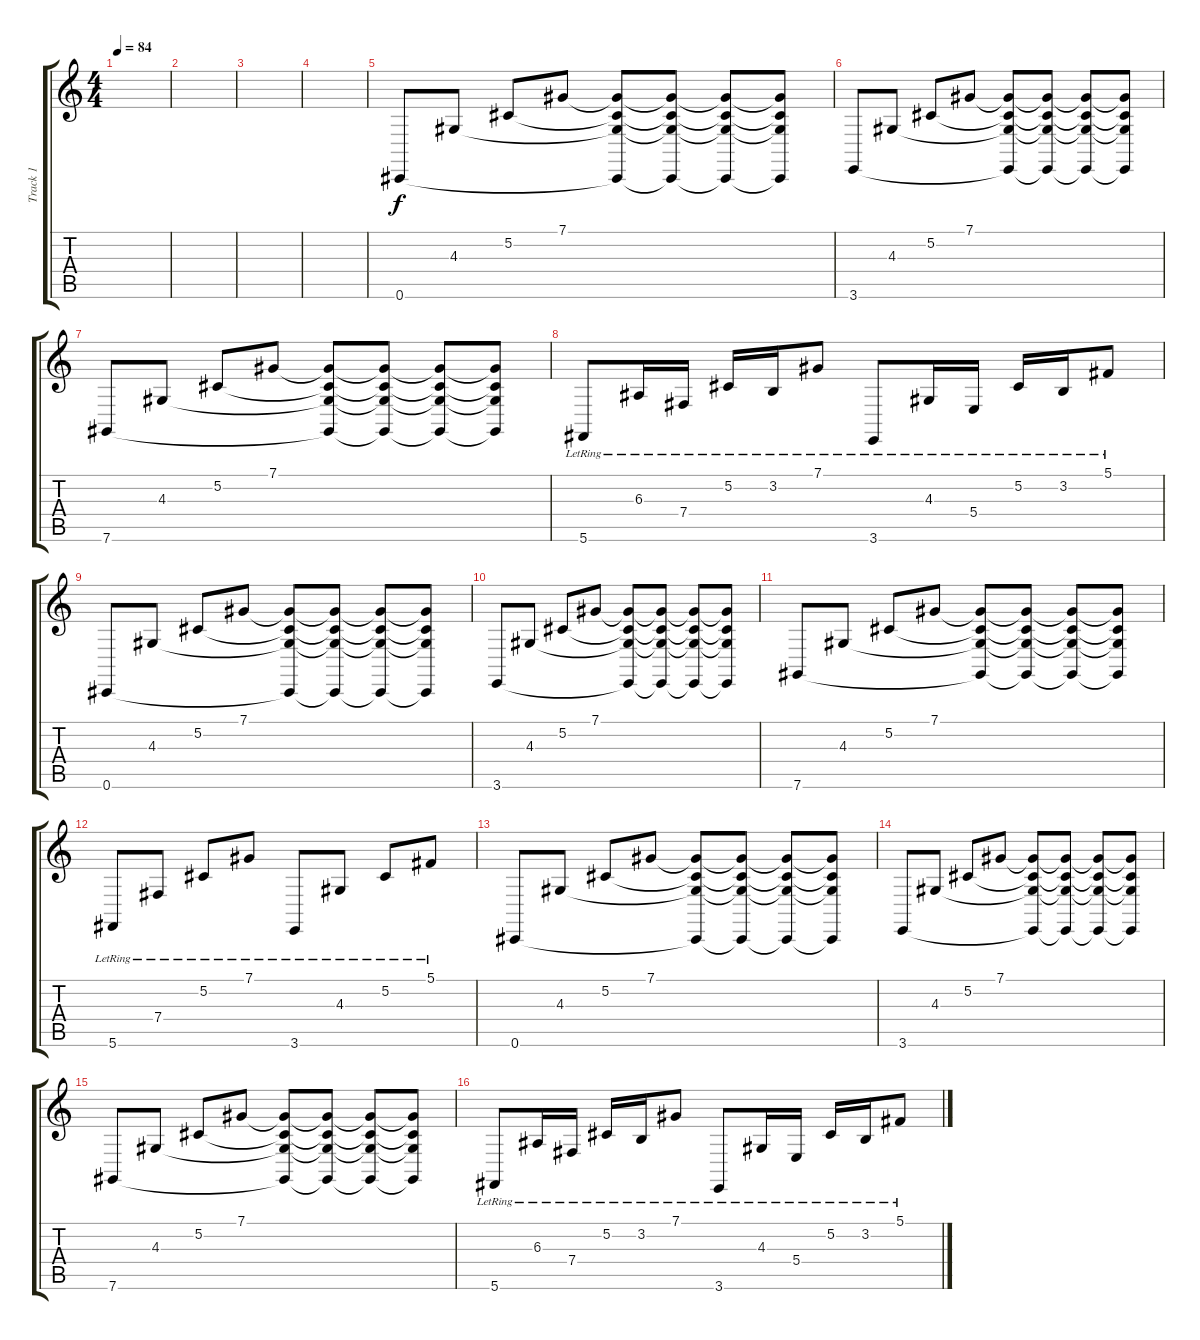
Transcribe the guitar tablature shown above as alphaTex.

\track ("Track 1" "Track 1") {instrument brightacousticpiano}
\staff {score tabs}
\tuning (Db4 Ab3 E3 B2 Gb2 Db2) {hide}
\ts (4 4)
\tempo 84
\clef g2
\ks c
|
|
|
|
0.6.8 4.3.8 5.2.8 7.1.8 (7.1{t} 5.2{t} 4.3{t} 0.6{t}).8 (7.1{t} 5.2{t} 4.3{t} 0.6{t}).8 (7.1{t} 5.2{t} 4.3{t} 0.6{t}).8 (7.1{t} 5.2{t} 4.3{t} 0.6{t}).8 |
3.6.8 4.3.8 5.2.8 7.1.8 (7.1{t} 5.2{t} 4.3{t} 3.6{t}).8 (7.1{t} 5.2{t} 4.3{t} 3.6{t}).8 (7.1{t} 5.2{t} 4.3{t} 3.6{t}).8 (7.1{t} 5.2{t} 4.3{t} 3.6{t}).8 |
7.6.8 4.3.8 5.2.8 7.1.8 (7.1{t} 5.2{t} 4.3{t} 7.6{t}).8 (7.1{t} 5.2{t} 4.3{t} 7.6{t}).8 (7.1{t} 5.2{t} 4.3{t} 7.6{t}).8 (7.1{t} 5.2{t} 4.3{t} 7.6{t}).8 |
5.6{lr}.8 6.3{lr}.16 7.4{lr}.16 5.2{lr}.16 3.2{lr}.16 7.1{lr}.8 3.6{lr}.8 4.3{lr}.16 5.4{lr}.16 5.2{lr}.16 3.2{lr}.16 5.1{lr}.8 |
0.6.8 4.3.8 5.2.8 7.1.8 (7.1{t} 5.2{t} 4.3{t} 0.6{t}).8 (7.1{t} 5.2{t} 4.3{t} 0.6{t}).8 (7.1{t} 5.2{t} 4.3{t} 0.6{t}).8 (7.1{t} 5.2{t} 4.3{t} 0.6{t}).8 |
3.6.8 4.3.8 5.2.8 7.1.8 (7.1{t} 5.2{t} 4.3{t} 3.6{t}).8 (7.1{t} 5.2{t} 4.3{t} 3.6{t}).8 (7.1{t} 5.2{t} 4.3{t} 3.6{t}).8 (7.1{t} 5.2{t} 4.3{t} 3.6{t}).8 |
7.6.8 4.3.8 5.2.8 7.1.8 (7.1{t} 5.2{t} 4.3{t} 7.6{t}).8 (7.1{t} 5.2{t} 4.3{t} 7.6{t}).8 (7.1{t} 5.2{t} 4.3{t} 7.6{t}).8 (7.1{t} 5.2{t} 4.3{t} 7.6{t}).8 |
5.6{lr}.8 7.4{lr}.8 5.2{lr}.8 7.1{lr}.8 3.6{lr}.8 4.3{lr}.8 5.2{lr}.8 5.1{lr}.8 |
0.6.8 4.3.8 5.2.8 7.1.8 (7.1{t} 5.2{t} 4.3{t} 0.6{t}).8 (7.1{t} 5.2{t} 4.3{t} 0.6{t}).8 (7.1{t} 5.2{t} 4.3{t} 0.6{t}).8 (7.1{t} 5.2{t} 4.3{t} 0.6{t}).8 |
3.6.8 4.3.8 5.2.8 7.1.8 (7.1{t} 5.2{t} 4.3{t} 3.6{t}).8 (7.1{t} 5.2{t} 4.3{t} 3.6{t}).8 (7.1{t} 5.2{t} 4.3{t} 3.6{t}).8 (7.1{t} 5.2{t} 4.3{t} 3.6{t}).8 |
7.6.8 4.3.8 5.2.8 7.1.8 (7.1{t} 5.2{t} 4.3{t} 7.6{t}).8 (7.1{t} 5.2{t} 4.3{t} 7.6{t}).8 (7.1{t} 5.2{t} 4.3{t} 7.6{t}).8 (7.1{t} 5.2{t} 4.3{t} 7.6{t}).8 |
5.6{lr}.8 6.3{lr}.16 7.4{lr}.16 5.2{lr}.16 3.2{lr}.16 7.1{lr}.8 3.6{lr}.8 4.3{lr}.16 5.4{lr}.16 5.2{lr}.16 3.2{lr}.16 5.1{lr}.8
